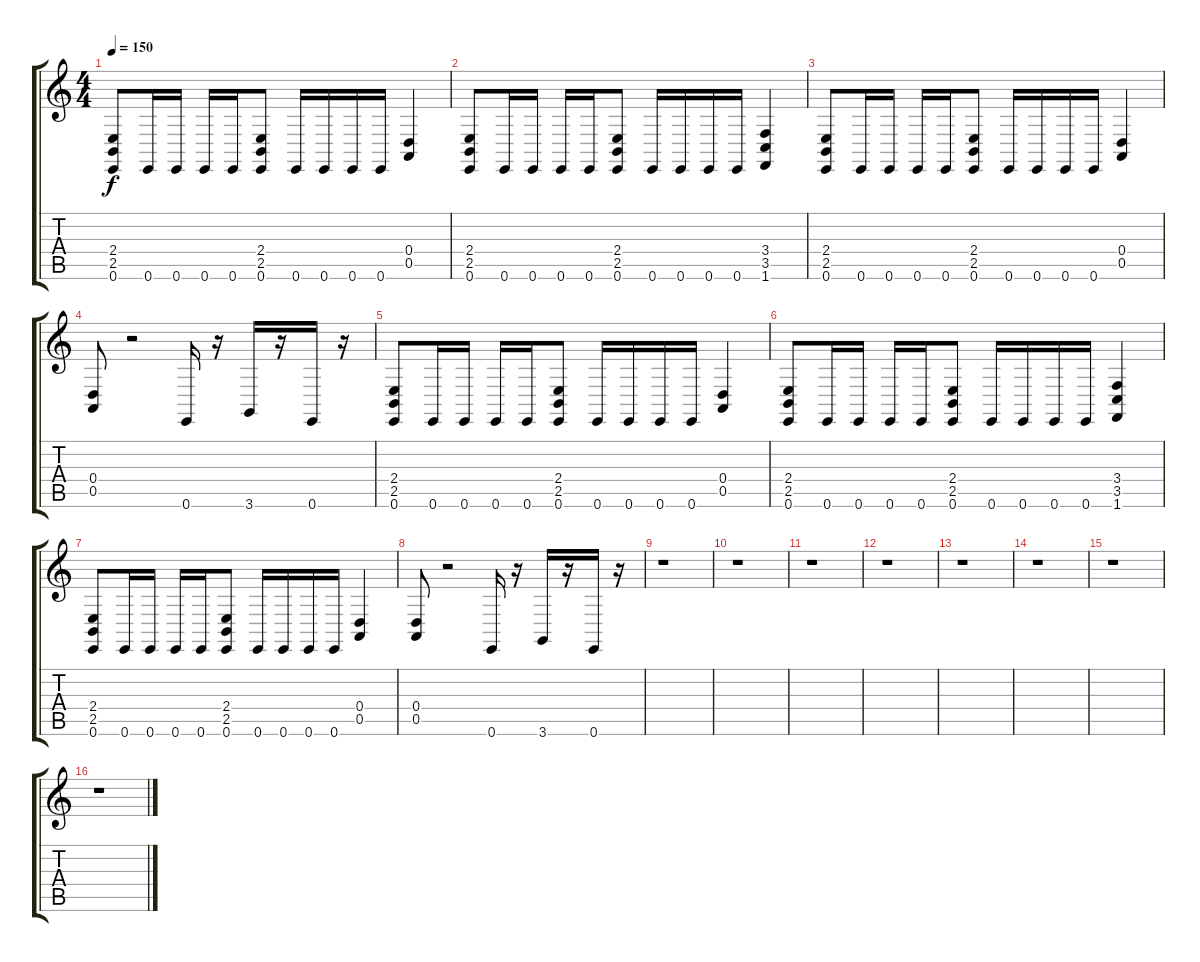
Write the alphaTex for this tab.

\track "" {instrument lead5charang}
\staff {score tabs}
\tuning (E4 B3 G3 D3 A2 E2) {hide}
\ts (4 4)
\tempo 150
\clef g2
\ks c
(2.4 2.5 0.6).8{dy f} 0.6.16 0.6.16 0.6.16 0.6.16 (2.4 2.5 0.6).8 0.6.16 0.6.16 0.6.16 0.6.16 (0.4 0.5).4 |
(2.4 2.5 0.6).8 0.6.16 0.6.16 0.6.16 0.6.16 (2.4 2.5 0.6).8 0.6.16 0.6.16 0.6.16 0.6.16 (3.4 3.5 1.6).4 |
(2.4 2.5 0.6).8 0.6.16 0.6.16 0.6.16 0.6.16 (2.4 2.5 0.6).8 0.6.16 0.6.16 0.6.16 0.6.16 (0.4 0.5).4 |
(0.4 0.5).8 r.2 0.6.16 r.16 3.6.16 r.16 0.6.16 r.16 |
(2.4 2.5 0.6).8 0.6.16 0.6.16 0.6.16 0.6.16 (2.4 2.5 0.6).8 0.6.16 0.6.16 0.6.16 0.6.16 (0.4 0.5).4 |
(2.4 2.5 0.6).8 0.6.16 0.6.16 0.6.16 0.6.16 (2.4 2.5 0.6).8 0.6.16 0.6.16 0.6.16 0.6.16 (3.4 3.5 1.6).4 |
(2.4 2.5 0.6).8 0.6.16 0.6.16 0.6.16 0.6.16 (2.4 2.5 0.6).8 0.6.16 0.6.16 0.6.16 0.6.16 (0.4 0.5).4 |
(0.4 0.5).8 r.2 0.6.16 r.16 3.6.16 r.16 0.6.16 r.16 |
r.1 |
r.1 |
r.1 |
r.1 |
r.1 |
r.1 |
r.1 |
r.1
